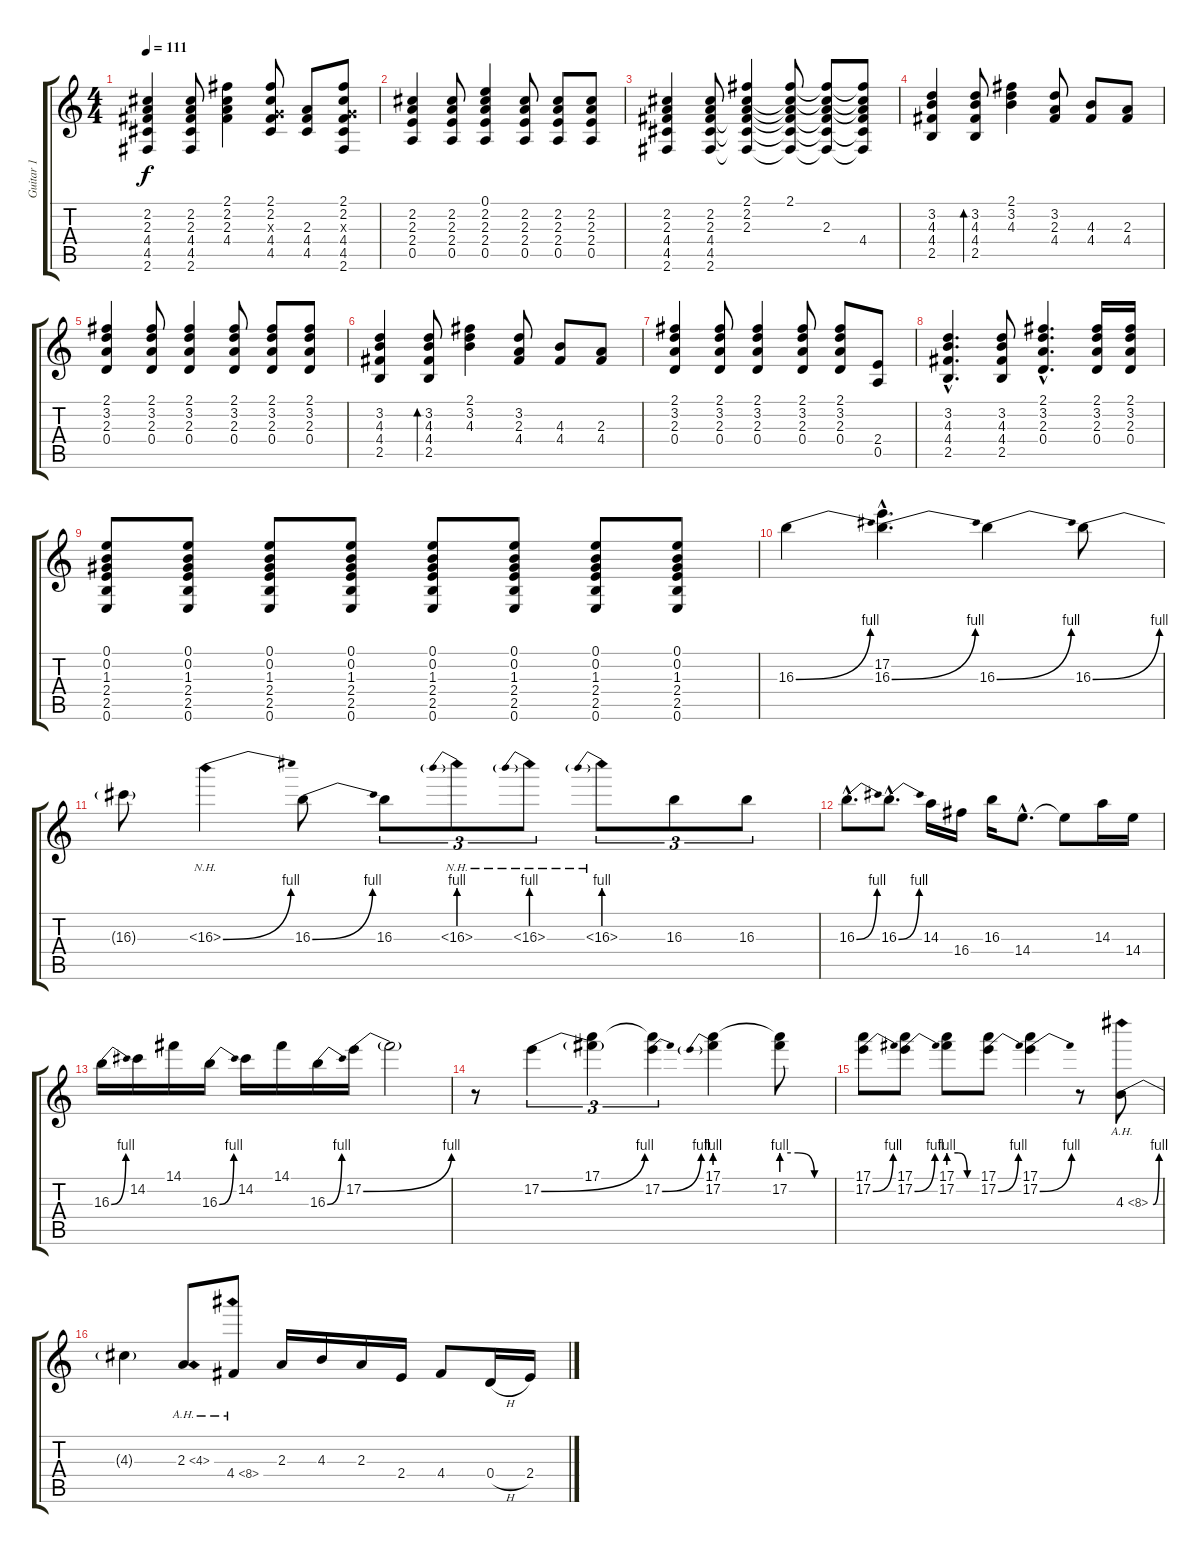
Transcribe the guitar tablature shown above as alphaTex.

\track ("Guitar 1" "Guitar 1") {instrument overdrivenguitar}
\staff {score tabs}
\tuning (E4 B3 G3 D3 A2 E2) {hide}
\ts (4 4)
\tempo 111
\clef g2
\ks c
(2.2 2.3 4.4 4.5 2.6).4{dy f} (2.2 2.3 4.4 4.5 2.6).8 (2.1 2.2 2.3 4.4).4 (2.1 2.2 0.3{x} 4.4 4.5).8 (2.3 4.4 4.5).8 (2.1 2.2 0.3{x} 4.4 4.5 2.6).8 |
(2.2 2.3 2.4 0.5).4 (2.2 2.3 2.4 0.5).8 (0.1 2.2 2.3 2.4 0.5).4 (2.2 2.3 2.4 0.5).8 (2.2 2.3 2.4 0.5).8 (2.2 2.3 2.4 0.5).8 |
(2.2 2.3 4.4 4.5 2.6).4 (2.2 2.3 4.4 4.5 2.6).8 (2.1 2.2 2.3 4.4{t} 4.5{t} 2.6{t}).4 (2.1 2.2{t} 2.3{t} 4.4{t} 4.5{t} 2.6{t}).8 (2.1{t} 2.2{t} 2.3 4.4{t} 4.5{t} 2.6{t}).8 (2.1{t} 2.2{t} 2.3{t} 4.4 4.5{t} 2.6{t}).8 |
(3.2 4.3 4.4 2.5).4 (3.2 4.3 4.4 2.5).8{bd 240} (2.1 3.2 4.3).4 (3.2 2.3 4.4).8 (4.3 4.4).8 (2.3 4.4).8 |
(2.1 3.2 2.3 0.4).4 (2.1 3.2 2.3 0.4).8 (2.1 3.2 2.3 0.4).4 (2.1 3.2 2.3 0.4).8 (2.1 3.2 2.3 0.4).8 (2.1 3.2 2.3 0.4).8 |
(3.2 4.3 4.4 2.5).4 (3.2 4.3 4.4 2.5).8{bd 240} (2.1 3.2 4.3).4 (3.2 2.3 4.4).8 (4.3 4.4).8 (2.3 4.4).8 |
(2.1 3.2 2.3 0.4).4 (2.1 3.2 2.3 0.4).8 (2.1 3.2 2.3 0.4).4 (2.1 3.2 2.3 0.4).8 (2.1 3.2 2.3 0.4).8 (2.4 0.5).8 |
(3.2{hac} 4.3{hac} 4.4{hac} 2.5{hac}).4{d} (3.2 4.3 4.4 2.5).8 (2.1{hac} 3.2{hac} 2.3{hac} 0.4{hac}).4{d} (2.1 3.2 2.3 0.4).16 (2.1 3.2 2.3 0.4).16 |
(0.1 0.2 1.3 2.4 2.5 0.6).8 (0.1 0.2 1.3 2.4 2.5 0.6).8 (0.1 0.2 1.3 2.4 2.5 0.6).8 (0.1 0.2 1.3 2.4 2.5 0.6).8 (0.1 0.2 1.3 2.4 2.5 0.6).8 (0.1 0.2 1.3 2.4 2.5 0.6).8 (0.1 0.2 1.3 2.4 2.5 0.6).8 (0.1 0.2 1.3 2.4 2.5 0.6).8 |
16.3{be (bend 0 0 60 4)}.4 (17.2{hac} 16.3{be (bend 0 0 60 4) hac}).4{d} 16.3{be (bend 0 0 60 4)}.4 16.3{be (bend 0 0 60 4)}.8 |
16.3{t}.8 16.3{be (bend 0 0 60 4) nh}.4 16.3{be (bend 0 0 60 4)}.8 16.3.8{tu (3 2)} 16.3{be (prebend 0 4 60 4) nh}.8{tu (3 2)} 16.3{be (prebend 0 4 60 4) nh}.8{tu (3 2)} 16.3{be (prebend 0 4 60 4) nh}.8{tu (3 2)} 16.3.8{tu (3 2)} 16.3.8{tu (3 2)} |
16.3{be (bend 0 0 60 4) hac}.8{d} 16.3{be (bend 0 0 60 4) hac}.8{d} 14.3.16 16.4.16 16.3.16 14.4{hac}.8{d} 14.4{t}.8 14.3.16 14.4.16 |
16.3{be (bend 0 0 60 4)}.16 14.2.16 14.1.16 16.3{be (bend 0 0 60 4)}.16 14.2.16 14.1.16 16.3{be (bend 0 0 60 4)}.16 17.2{be (bend 0 0 60 4)}.16 17.2{t}.2 |
r.8 17.2{be (bend 0 0 60 4)}.4{tu (3 2)} (17.1 17.2{t}).4{tu (3 2)} (17.1{t} 17.2{be (bend 0 0 60 4)}).4{tu (3 2)} (17.1 17.2{be (prebend 0 4 60 4)}).4 (17.1{t} 17.2{be (custom 0 4 20 4 40 0 60 0)}).8 |
(17.1 17.2{be (bend 0 0 60 4)}).8 (17.1 17.2{be (bend 0 0 60 4)}).8 (17.1 17.2{be (custom 0 4 20 4 40 0 60 0)}).8 (17.1 17.2{be (bend 0 0 60 4)}).8 (17.1 17.2{be (bend 0 0 60 4)}).4 r.8 4.3{be (bend 0 0 60 4) ah 4}.8 |
4.3{t}.4 2.3{ah 2}.8 4.4{ah 4}.8 2.3.16 4.3.16 2.3.16 2.4.16 4.4.8 0.4{h}.16 2.4.16
